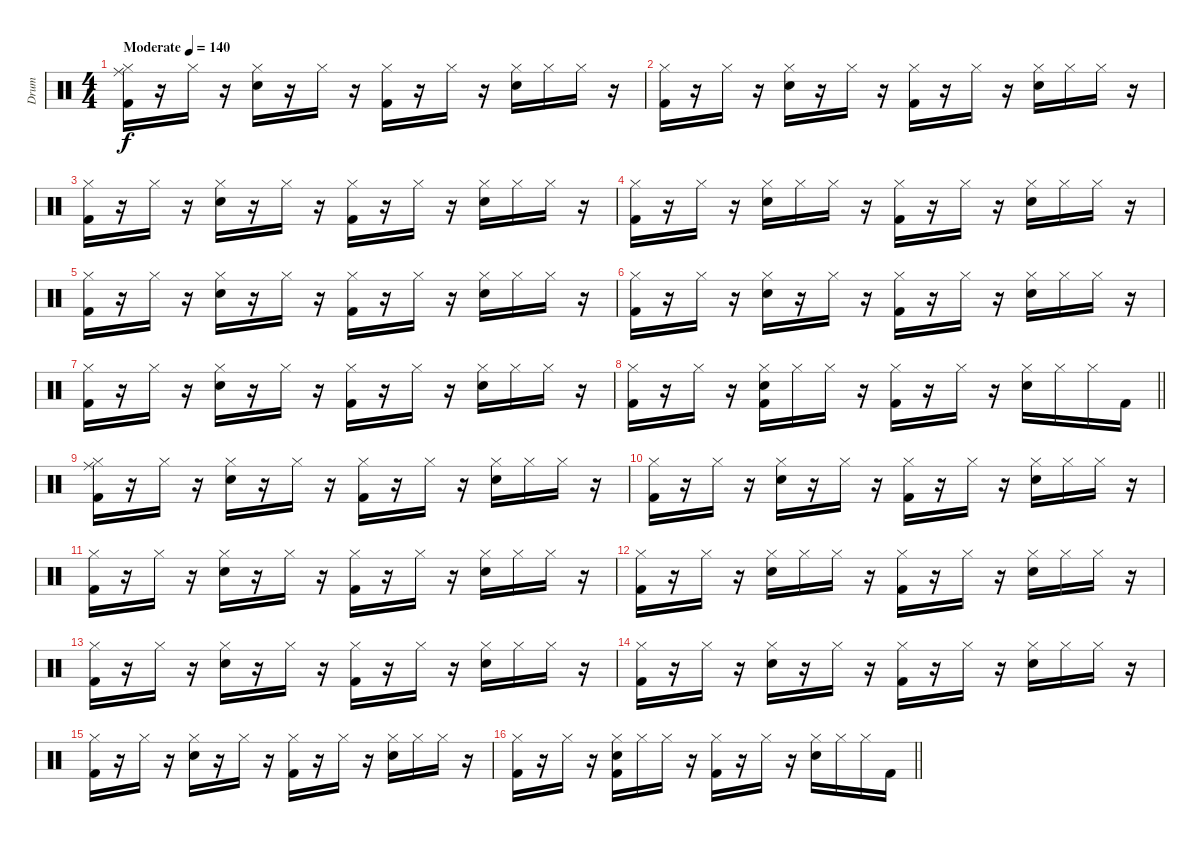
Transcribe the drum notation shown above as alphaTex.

\track ("Drum" "Drum") {instrument percussion}
\staff {score}
\articulation defaults
\ts (4 4)
\section ("" "")
\tempo (140 "Moderate")
\clef neutral
\ks c
("Kick (hit) 2" "Ride (middle)" "Hi-Hat (closed)").16{dy f} r.16 "Hi-Hat (closed)".16 r.16 ("Snare (hit) 2" "Hi-Hat (closed)").16 r.16 "Hi-Hat (closed)".16 r.16 ("Kick (hit) 2" "Hi-Hat (closed)").16 r.16 "Hi-Hat (closed)".16 r.16 ("Snare (hit) 2" "Hi-Hat (closed)").16 "Hi-Hat (closed)".16 "Hi-Hat (closed)".16 r.16 |
("Kick (hit) 2" "Hi-Hat (closed)").16 r.16 "Hi-Hat (closed)".16 r.16 ("Snare (hit) 2" "Hi-Hat (closed)").16 r.16 "Hi-Hat (closed)".16 r.16 ("Kick (hit) 2" "Hi-Hat (closed)").16 r.16 "Hi-Hat (closed)".16 r.16 ("Snare (hit) 2" "Hi-Hat (closed)").16 "Hi-Hat (closed)".16 "Hi-Hat (closed)".16 r.16 |
("Kick (hit) 2" "Hi-Hat (closed)").16 r.16 "Hi-Hat (closed)".16 r.16 ("Snare (hit) 2" "Hi-Hat (closed)").16 r.16 "Hi-Hat (closed)".16 r.16 ("Kick (hit) 2" "Hi-Hat (closed)").16 r.16 "Hi-Hat (closed)".16 r.16 ("Snare (hit) 2" "Hi-Hat (closed)").16 "Hi-Hat (closed)".16 "Hi-Hat (closed)".16 r.16 |
("Kick (hit) 2" "Hi-Hat (closed)").16 r.16 "Hi-Hat (closed)".16 r.16 ("Snare (hit) 2" "Hi-Hat (closed)").16 "Hi-Hat (closed)".16 "Hi-Hat (closed)".16 r.16 ("Kick (hit) 2" "Hi-Hat (closed)").16 r.16 "Hi-Hat (closed)".16 r.16 ("Snare (hit) 2" "Hi-Hat (closed)").16 "Hi-Hat (closed)".16 "Hi-Hat (closed)".16 r.16 |
("Kick (hit) 2" "Hi-Hat (closed)").16 r.16 "Hi-Hat (closed)".16 r.16 ("Snare (hit) 2" "Hi-Hat (closed)").16 r.16 "Hi-Hat (closed)".16 r.16 ("Kick (hit) 2" "Hi-Hat (closed)").16 r.16 "Hi-Hat (closed)".16 r.16 ("Snare (hit) 2" "Hi-Hat (closed)").16 "Hi-Hat (closed)".16 "Hi-Hat (closed)".16 r.16 |
("Kick (hit) 2" "Hi-Hat (closed)").16 r.16 "Hi-Hat (closed)".16 r.16 ("Snare (hit) 2" "Hi-Hat (closed)").16 r.16 "Hi-Hat (closed)".16 r.16 ("Kick (hit) 2" "Hi-Hat (closed)").16 r.16 "Hi-Hat (closed)".16 r.16 ("Snare (hit) 2" "Hi-Hat (closed)").16 "Hi-Hat (closed)".16 "Hi-Hat (closed)".16 r.16 |
("Kick (hit) 2" "Hi-Hat (closed)").16 r.16 "Hi-Hat (closed)".16 r.16 ("Snare (hit) 2" "Hi-Hat (closed)").16 r.16 "Hi-Hat (closed)".16 r.16 ("Kick (hit) 2" "Hi-Hat (closed)").16 r.16 "Hi-Hat (closed)".16 r.16 ("Snare (hit) 2" "Hi-Hat (closed)").16 "Hi-Hat (closed)".16 "Hi-Hat (closed)".16 r.16 |
\barLineRight lightlight
("Kick (hit) 2" "Hi-Hat (closed)").16 r.16 "Hi-Hat (closed)".16 r.16 ("Snare (hit) 2" "Kick (hit) 2" "Hi-Hat (closed)").16 "Hi-Hat (closed)".16 "Hi-Hat (closed)".16 r.16 ("Kick (hit) 2" "Hi-Hat (closed)").16 r.16 "Hi-Hat (closed)".16 r.16 ("Snare (hit) 2" "Hi-Hat (closed)").16 "Hi-Hat (closed)".16 "Hi-Hat (closed)".16 "Kick (hit) 2".16 |
\section ("" "")
("Kick (hit) 2" "Ride (middle)" "Hi-Hat (closed)").16 r.16 "Hi-Hat (closed)".16 r.16 ("Snare (hit) 2" "Hi-Hat (closed)").16 r.16 "Hi-Hat (closed)".16 r.16 ("Kick (hit) 2" "Hi-Hat (closed)").16 r.16 "Hi-Hat (closed)".16 r.16 ("Snare (hit) 2" "Hi-Hat (closed)").16 "Hi-Hat (closed)".16 "Hi-Hat (closed)".16 r.16 |
("Kick (hit) 2" "Hi-Hat (closed)").16 r.16 "Hi-Hat (closed)".16 r.16 ("Snare (hit) 2" "Hi-Hat (closed)").16 r.16 "Hi-Hat (closed)".16 r.16 ("Kick (hit) 2" "Hi-Hat (closed)").16 r.16 "Hi-Hat (closed)".16 r.16 ("Snare (hit) 2" "Hi-Hat (closed)").16 "Hi-Hat (closed)".16 "Hi-Hat (closed)".16 r.16 |
("Kick (hit) 2" "Hi-Hat (closed)").16 r.16 "Hi-Hat (closed)".16 r.16 ("Snare (hit) 2" "Hi-Hat (closed)").16 r.16 "Hi-Hat (closed)".16 r.16 ("Kick (hit) 2" "Hi-Hat (closed)").16 r.16 "Hi-Hat (closed)".16 r.16 ("Snare (hit) 2" "Hi-Hat (closed)").16 "Hi-Hat (closed)".16 "Hi-Hat (closed)".16 r.16 |
("Kick (hit) 2" "Hi-Hat (closed)").16 r.16 "Hi-Hat (closed)".16 r.16 ("Snare (hit) 2" "Hi-Hat (closed)").16 "Hi-Hat (closed)".16 "Hi-Hat (closed)".16 r.16 ("Kick (hit) 2" "Hi-Hat (closed)").16 r.16 "Hi-Hat (closed)".16 r.16 ("Snare (hit) 2" "Hi-Hat (closed)").16 "Hi-Hat (closed)".16 "Hi-Hat (closed)".16 r.16 |
("Kick (hit) 2" "Hi-Hat (closed)").16 r.16 "Hi-Hat (closed)".16 r.16 ("Snare (hit) 2" "Hi-Hat (closed)").16 r.16 "Hi-Hat (closed)".16 r.16 ("Kick (hit) 2" "Hi-Hat (closed)").16 r.16 "Hi-Hat (closed)".16 r.16 ("Snare (hit) 2" "Hi-Hat (closed)").16 "Hi-Hat (closed)".16 "Hi-Hat (closed)".16 r.16 |
("Kick (hit) 2" "Hi-Hat (closed)").16 r.16 "Hi-Hat (closed)".16 r.16 ("Snare (hit) 2" "Hi-Hat (closed)").16 r.16 "Hi-Hat (closed)".16 r.16 ("Kick (hit) 2" "Hi-Hat (closed)").16 r.16 "Hi-Hat (closed)".16 r.16 ("Snare (hit) 2" "Hi-Hat (closed)").16 "Hi-Hat (closed)".16 "Hi-Hat (closed)".16 r.16 |
("Kick (hit) 2" "Hi-Hat (closed)").16 r.16 "Hi-Hat (closed)".16 r.16 ("Snare (hit) 2" "Hi-Hat (closed)").16 r.16 "Hi-Hat (closed)".16 r.16 ("Kick (hit) 2" "Hi-Hat (closed)").16 r.16 "Hi-Hat (closed)".16 r.16 ("Snare (hit) 2" "Hi-Hat (closed)").16 "Hi-Hat (closed)".16 "Hi-Hat (closed)".16 r.16 |
\barLineRight lightlight
("Kick (hit) 2" "Hi-Hat (closed)").16 r.16 "Hi-Hat (closed)".16 r.16 ("Snare (hit) 2" "Kick (hit) 2" "Hi-Hat (closed)").16 "Hi-Hat (closed)".16 "Hi-Hat (closed)".16 r.16 ("Kick (hit) 2" "Hi-Hat (closed)").16 r.16 "Hi-Hat (closed)".16 r.16 ("Snare (hit) 2" "Hi-Hat (closed)").16 "Hi-Hat (closed)".16 "Hi-Hat (closed)".16 "Kick (hit) 2".16
